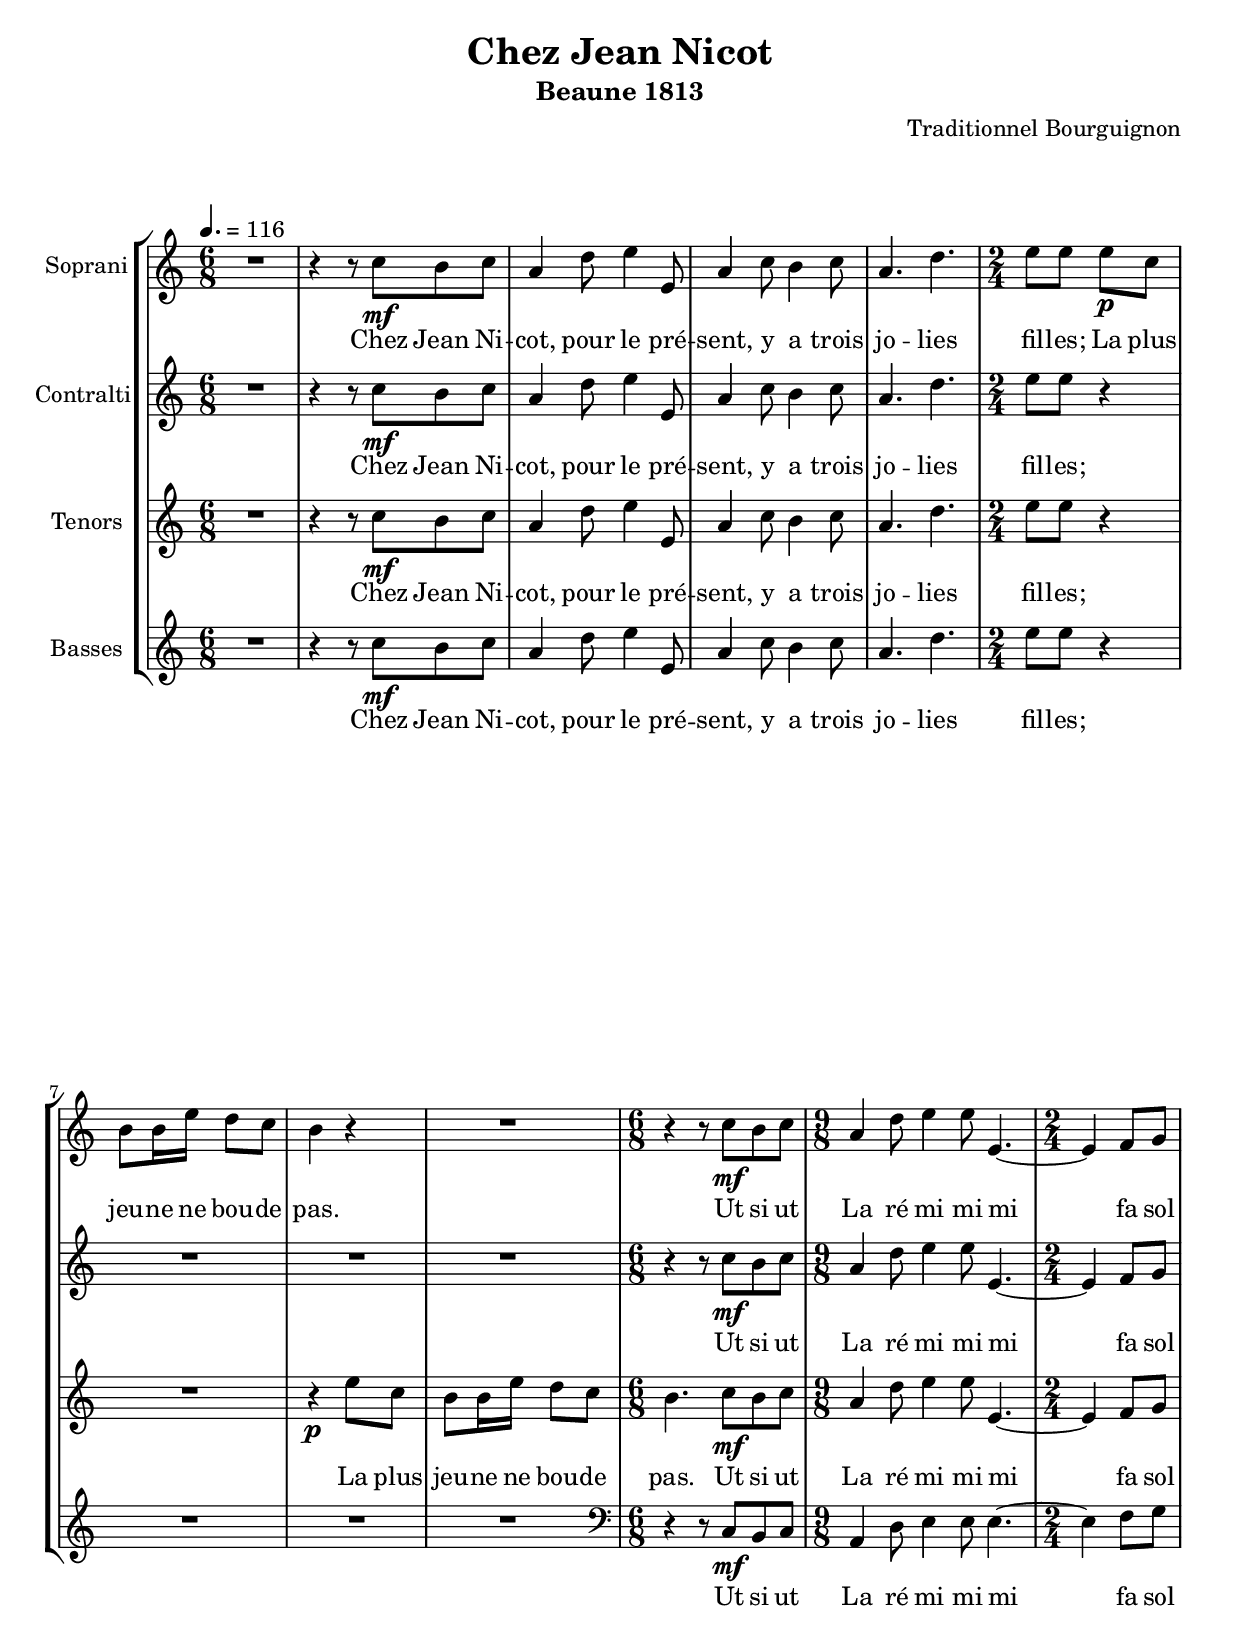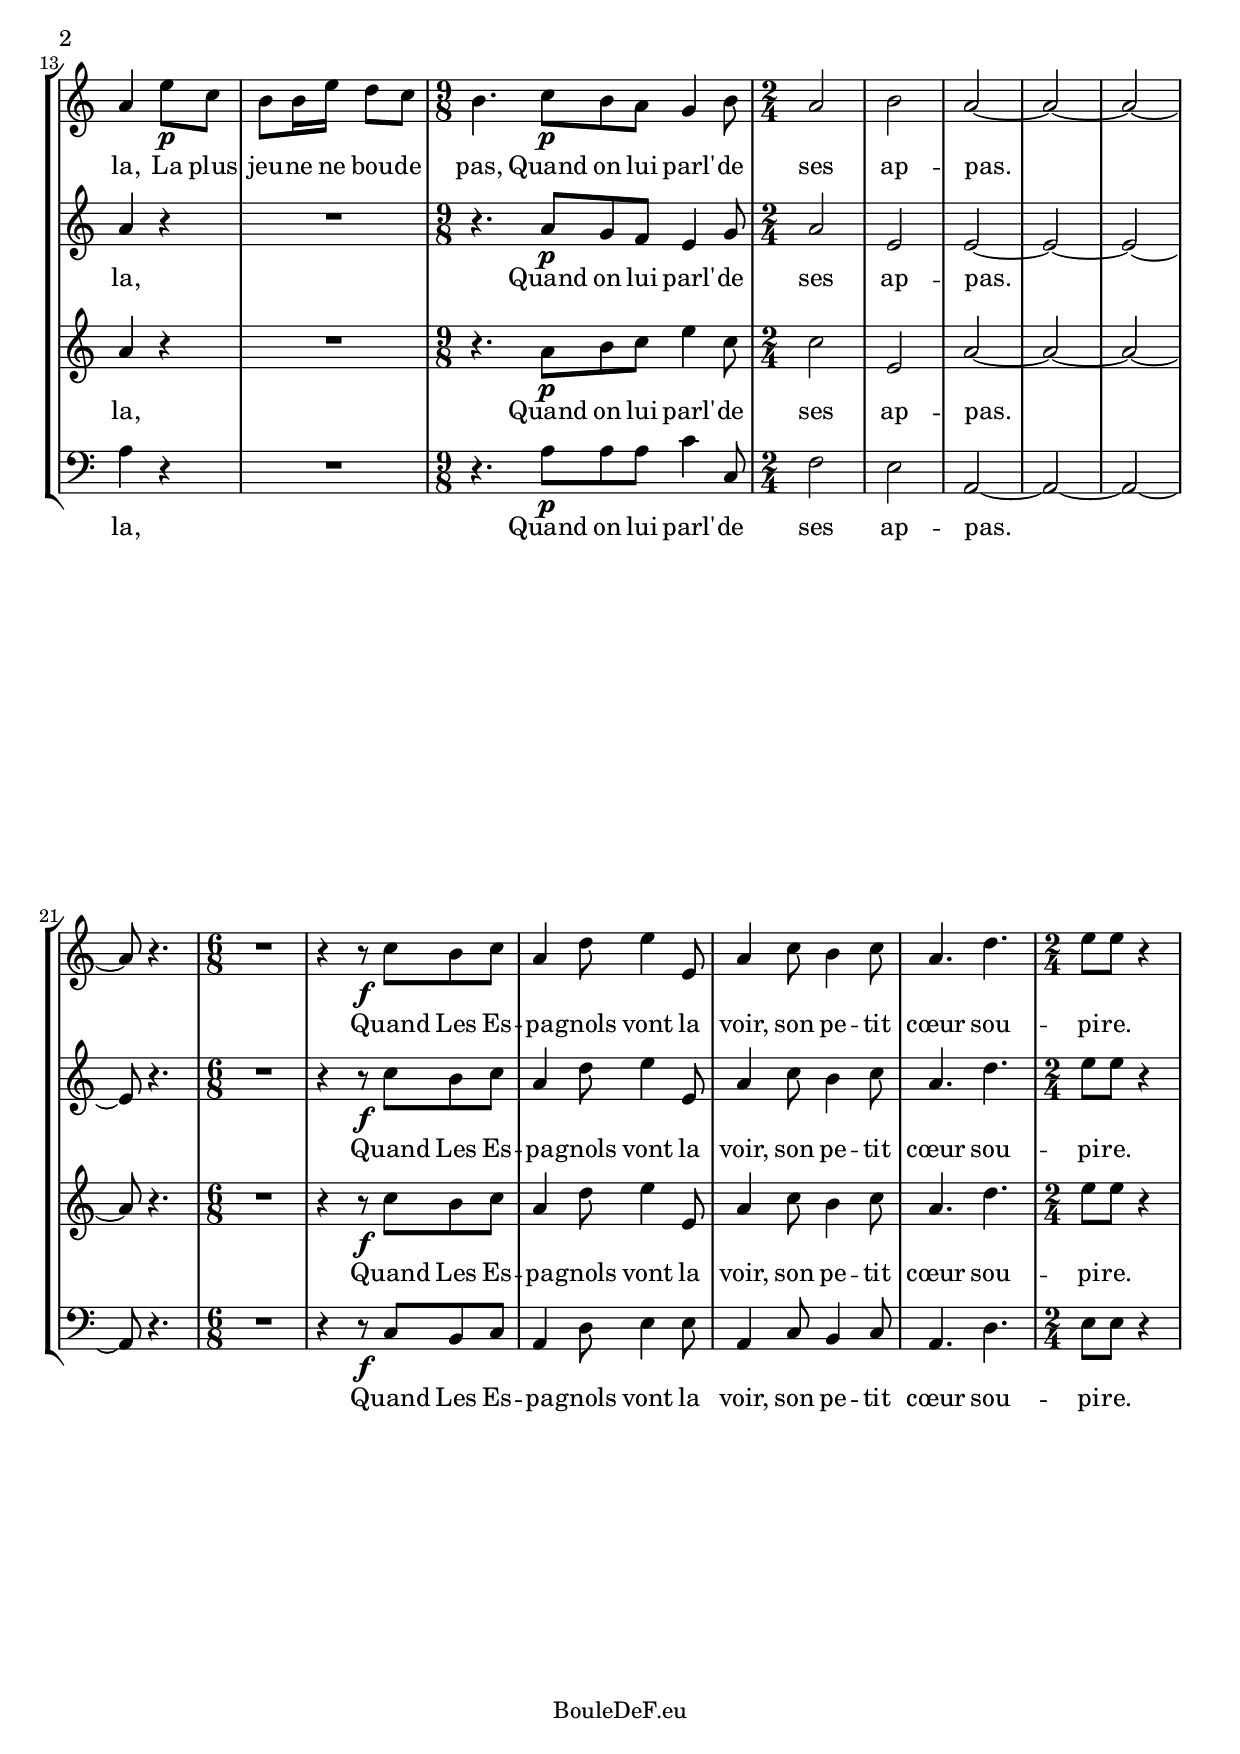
\version "2.16.0"
\include "italiano.ly"

\header {
	title = "Chez Jean Nicot"
	subtitle = "Beaune 1813"
	composer = "Traditionnel Bourguignon"
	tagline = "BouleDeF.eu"
}

global = {
	\key do \major
	\tempo 4. = 116
}

Soprani = \relative do'' {
	\global
	\clef treble
	\time 6/8
	
	| R1*6/8
	| r4 r8 do\mf si do
	| la4 re8 mi4 mi,8
	| la4 do8 si4 do8
	| la4. re
	\time 2/4
	| mi8 mi mi\p do
	| si si16 mi re8 do
	| si4 r
	| R1*2/4
	\time 6/8
	| r4 r8 do\mf si do
	\time 9/8
	| la4 re8 mi4 mi8 mi,4.~
	\time 2/4
	| mi4 fa8 sol
	| la4 mi'8\p do
	| si si16 mi re8 do
	\time 9/8
	| si4. do8\p si la sol4 si8
	\time 2/4
	| la2
	| si
	| la~
	| la~
	| la~
	| la8 r4.
	\time 6/8	% Premier couplet, page 4
	| R1*6/8
	| r4 r8\f do8 si do
	| la4 re8 mi4 mi,8
	| la4 do8 si4 do8
	| la4. re4.
	\time 2/4
	| mi8 mi r4
}

SopraniLyrics = \lyricmode {
	Chez Jean Ni --
	cot, pour le pré --
	sent, y a trois
	jo -- lies
	fil -- les; La plus
	jeu -- ne ne bou -- de
	pas.
	Ut si ut
	La ré mi mi mi
	fa sol
	la, La plus
	jeu -- ne ne bou -- de
	pas, Quand on lui parl' -- de
	ses
	ap --
	pas.
	Quand Les Es --
	pa -- gnols vont la
	voir, son pe -- tit
	cœur sou --
	pi -- re.
}

Contralti = \relative do'' {
	\global
	\clef treble
	\time 6/8

	| R1*6/8
	| r4 r8 do\mf si do
	| la4 re8 mi4 mi,8
	| la4 do8 si4 do8
	| la4. re
	\time 2/4
	| mi8 mi r4
	| R1*2/4
	| R1*2/4
	| R1*2/4
	\time 6/8
	| r4 r8 do\mf si do
	\time 9/8
	| la4 re8 mi4 mi8 mi,4.~
	\time 2/4
	| mi4 fa8 sol
	| la4 r4
	| R1*2/4
	\time 9/8
	| r4. la8\p sol fa mi4 sol8
	\time 2/4
	| la2
	| mi
	| mi~
	| mi~
	| mi~
	| mi8 r4.
	\time 6/8	% Premier couplet, page 4
	| R1*6/8
	| r4 r8\f do'8 si do
	| la4 re8 mi4 mi,8
	| la4 do8 si4 do8
	| la4. re4.
	\time 2/4
	| mi8 mi r4
}

ContraltiLyrics = \lyricmode {
	Chez Jean Ni --
	cot, pour le pré --
	sent, y a trois
	jo -- lies
	fil -- les;
	Ut si ut
	La ré mi mi mi
	fa sol
	la,
	Quand on lui parl' -- de
	ses
	ap --
	pas.
	Quand Les Es --
	pa -- gnols vont la
	voir, son pe -- tit
	cœur sou --
	pi -- re.
}

Tenors = \relative do'' {
	\global
	\clef treble
	\time 6/8

	| R1*6/8
	| r4 r8 do\mf si do
	| la4 re8 mi4 mi,8
	| la4 do8 si4 do8
	| la4. re
	\time 2/4
	| mi8 mi r4
	| R1*2/4
	| r4\p mi8 do
	| si si16 mi re8 do
	\time 6/8
	| si4. do8\mf si do
	\time 9/8
	| la4 re8 mi4 mi8 mi,4.~
	\time 2/4
	| mi4 fa8 sol
	| la4 r4
	| R1*2/4
	\time 9/8
	| r4. la8\p si do mi4 do8
	\time 2/4
	| do2
	| mi,
	| la~
	| la~
	| la~
	| la8 r4.
	\time 6/8	% Premier couplet, page 4
	| R1*6/8
	| r4 r8\f do8 si do
	| la4 re8 mi4 mi,8
	| la4 do8 si4 do8
	| la4. re4.
	\time 2/4
	| mi8 mi r4
}

TenorsLyrics = \lyricmode {
	Chez Jean Ni --
	cot, pour le pré --
	sent, y a trois
	jo -- lies
	fil -- les;
	La plus
	jeu -- ne ne bou -- de
	pas. Ut si ut
	La ré mi mi mi
	fa sol
	la,
	Quand on lui parl' -- de
	ses
	ap --
	pas.
	Quand Les Es --
	pa -- gnols vont la
	voir, son pe -- tit
	cœur sou --
	pi -- re.
}

Basses = \relative do'' {
	\global
	\clef treble
	\time 6/8

	| R1*6/8
	| r4 r8 do\mf si do
	| la4 re8 mi4 mi,8
	| la4 do8 si4 do8
	| la4. re
	\time 2/4
	| mi8 mi r4
	| R1*2/4
	| R1*2/4
	| R1*2/4
	\time 6/8
	\clef bass
	| r4 r8 do,,\mf si do
	\time 9/8
	| la4 re8 mi4 mi8 mi4.~
	\time 2/4
	| mi4 fa8 sol
	| la4 r4
	| R1*2/4
	\time 9/8
	| r4. la8\p la la do4 do,8
	\time 2/4
	| fa2
	| mi
	| la,~
	| la~
	| la~
	| la8 r4.
	\time 6/8	% Premier couplet, page 4
	| R1*6/8
	| r4 r8\f do8 si do
	| la4 re8 mi4 mi8
	| la,4 do8 si4 do8
	| la4. re4.
	\time 2/4
	| mi8 mi r4
}

BassesLyrics = \lyricmode {
	Chez Jean Ni --
	cot, pour le pré --
	sent, y a trois
	jo -- lies
	fil -- les;
	Ut si ut
	La ré mi mi mi
	fa sol
	la,
	Quand on lui parl' -- de
	ses
	ap --
	pas.
	Quand Les Es --
	pa -- gnols vont la
	voir, son pe -- tit
	cœur sou --
	pi -- re.
}

\score {
  \new StaffGroup <<
	\new Staff \with { instrumentName = #"Soprani" } <<
		\new Voice = "soprani" \Soprani
		\new Lyrics \lyricsto soprani \SopraniLyrics
	>>
	\new Staff \with { instrumentName = #"Contralti" } <<
		\new Voice = "contralti" \Contralti
		\new Lyrics \lyricsto contralti \ContraltiLyrics
	>>
	\new Staff \with { instrumentName = #"Tenors" } <<
		\new Voice = "tenors" \Tenors
		\new Lyrics \lyricsto tenors \TenorsLyrics
	>>
	\new Staff \with { instrumentName = #"Basses" } <<
		\new Voice = "basses" \Basses
		\new Lyrics \lyricsto basses \BassesLyrics
	>>
	%{
	%}
  >>
  \layout {
    \context { \Staff \RemoveEmptyStaves }
  }
  \midi { }
}